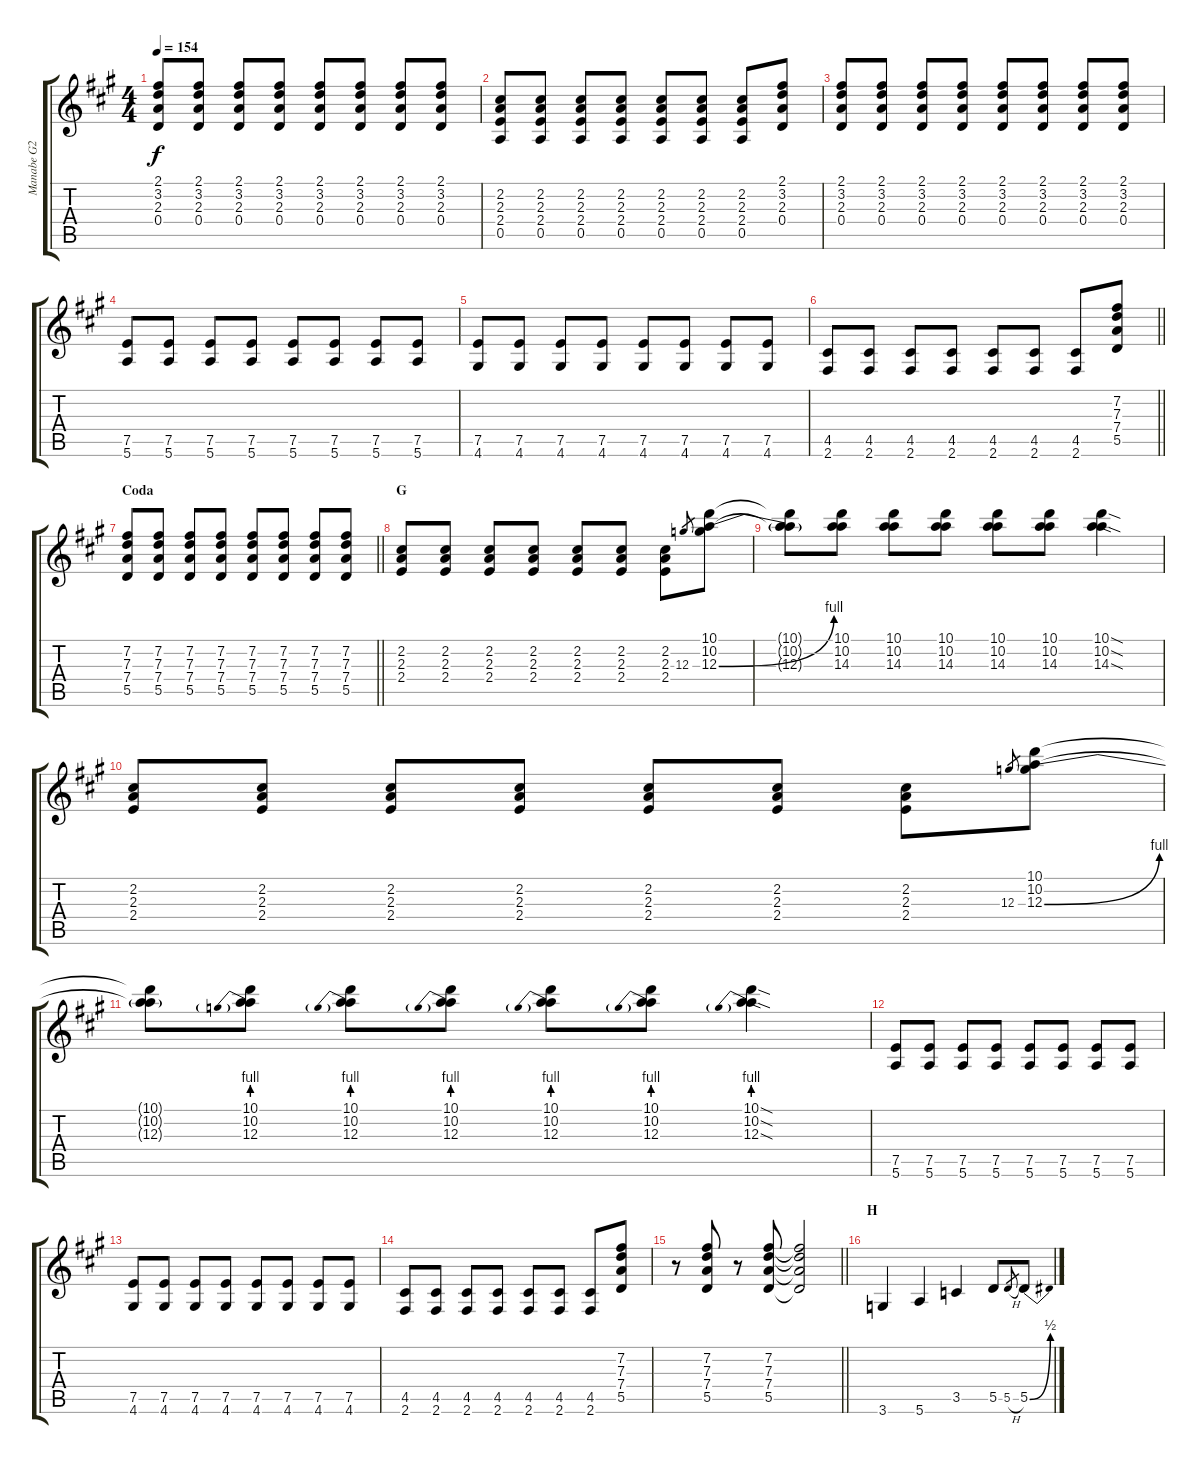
\track ("Manabe G2" "Manabe G2") {instrument overdrivenguitar}
\staff {score tabs}
\tuning (E4 B3 G3 D3 A2 E2) {hide}
\ts (4 4)
\tempo 154
\clef g2
\ks a
(2.1 3.2 2.3 0.4).8{dy f} (2.1 3.2 2.3 0.4).8 (2.1 3.2 2.3 0.4).8 (2.1 3.2 2.3 0.4).8 (2.1 3.2 2.3 0.4).8 (2.1 3.2 2.3 0.4).8 (2.1 3.2 2.3 0.4).8 (2.1 3.2 2.3 0.4).8 |
(2.2 2.3 2.4 0.5).8 (2.2 2.3 2.4 0.5).8 (2.2 2.3 2.4 0.5).8 (2.2 2.3 2.4 0.5).8 (2.2 2.3 2.4 0.5).8 (2.2 2.3 2.4 0.5).8 (2.2 2.3 2.4 0.5).8 (2.1 3.2 2.3 0.4).8 |
(2.1 3.2 2.3 0.4).8 (2.1 3.2 2.3 0.4).8 (2.1 3.2 2.3 0.4).8 (2.1 3.2 2.3 0.4).8 (2.1 3.2 2.3 0.4).8 (2.1 3.2 2.3 0.4).8 (2.1 3.2 2.3 0.4).8 (2.1 3.2 2.3 0.4).8 |
(7.5 5.6).8 (7.5 5.6).8 (7.5 5.6).8 (7.5 5.6).8 (7.5 5.6).8 (7.5 5.6).8 (7.5 5.6).8 (7.5 5.6).8 |
(7.5 4.6).8 (7.5 4.6).8 (7.5 4.6).8 (7.5 4.6).8 (7.5 4.6).8 (7.5 4.6).8 (7.5 4.6).8 (7.5 4.6).8 |
\barLineRight lightlight
(4.5 2.6).8 (4.5 2.6).8 (4.5 2.6).8 (4.5 2.6).8 (4.5 2.6).8 (4.5 2.6).8 (4.5 2.6).8 (7.2 7.3 7.4 5.5).8 |
\section ("" "Coda")
\barLineRight lightlight
(7.2 7.3 7.4 5.5).8 (7.2 7.3 7.4 5.5).8 (7.2 7.3 7.4 5.5).8 (7.2 7.3 7.4 5.5).8 (7.2 7.3 7.4 5.5).8 (7.2 7.3 7.4 5.5).8 (7.2 7.3 7.4 5.5).8 (7.2 7.3 7.4 5.5).8 |
\section ("" "G")
(2.2 2.3 2.4).8 (2.2 2.3 2.4).8 (2.2 2.3 2.4).8 (2.2 2.3 2.4).8 (2.2 2.3 2.4).8 (2.2 2.3 2.4).8 (2.2 2.3 2.4).8 12.3.8{gr} (10.1 10.2 12.3{be (bend 0 0 60 4)}).8 |
(10.1{t} 10.2{t} 12.3{t}).8 (10.1 10.2 14.3).8 (10.1 10.2 14.3).8 (10.1 10.2 14.3).8 (10.1 10.2 14.3).8 (10.1 10.2 14.3).8 (10.1{sod} 10.2{sod} 14.3{sod}).4 |
(2.2 2.3 2.4).8 (2.2 2.3 2.4).8 (2.2 2.3 2.4).8 (2.2 2.3 2.4).8 (2.2 2.3 2.4).8 (2.2 2.3 2.4).8 (2.2 2.3 2.4).8 12.3.8{gr} (10.1 10.2 12.3{be (bend 0 0 60 4)}).8 |
(10.1{t} 10.2{t} 12.3{t}).8 (10.1 10.2 12.3{be (prebend 0 4 60 4)}).8 (10.1 10.2 12.3{be (prebend 0 4 60 4)}).8 (10.1 10.2 12.3{be (prebend 0 4 60 4)}).8 (10.1 10.2 12.3{be (prebend 0 4 60 4)}).8 (10.1 10.2 12.3{be (prebend 0 4 60 4)}).8 (10.1{sod} 10.2{sod} 12.3{be (prebend 0 4 60 4) sod}).4 |
(7.5 5.6).8 (7.5 5.6).8 (7.5 5.6).8 (7.5 5.6).8 (7.5 5.6).8 (7.5 5.6).8 (7.5 5.6).8 (7.5 5.6).8 |
(7.5 4.6).8 (7.5 4.6).8 (7.5 4.6).8 (7.5 4.6).8 (7.5 4.6).8 (7.5 4.6).8 (7.5 4.6).8 (7.5 4.6).8 |
(4.5 2.6).8 (4.5 2.6).8 (4.5 2.6).8 (4.5 2.6).8 (4.5 2.6).8 (4.5 2.6).8 (4.5 2.6).8 (7.2 7.3 7.4 5.5).8 |
\barLineRight lightlight
r.8 (7.2 7.3 7.4 5.5).8 r.8 (7.2 7.3 7.4 5.5).8 (7.2{t} 7.3{t} 7.4{t} 5.5{t}).2 |
\section ("" "H")
3.6.4 5.6.4 3.5.4 5.5.8 5.5{h}.8{gr} 5.5{be (bend 0 0 60 2)}.8
